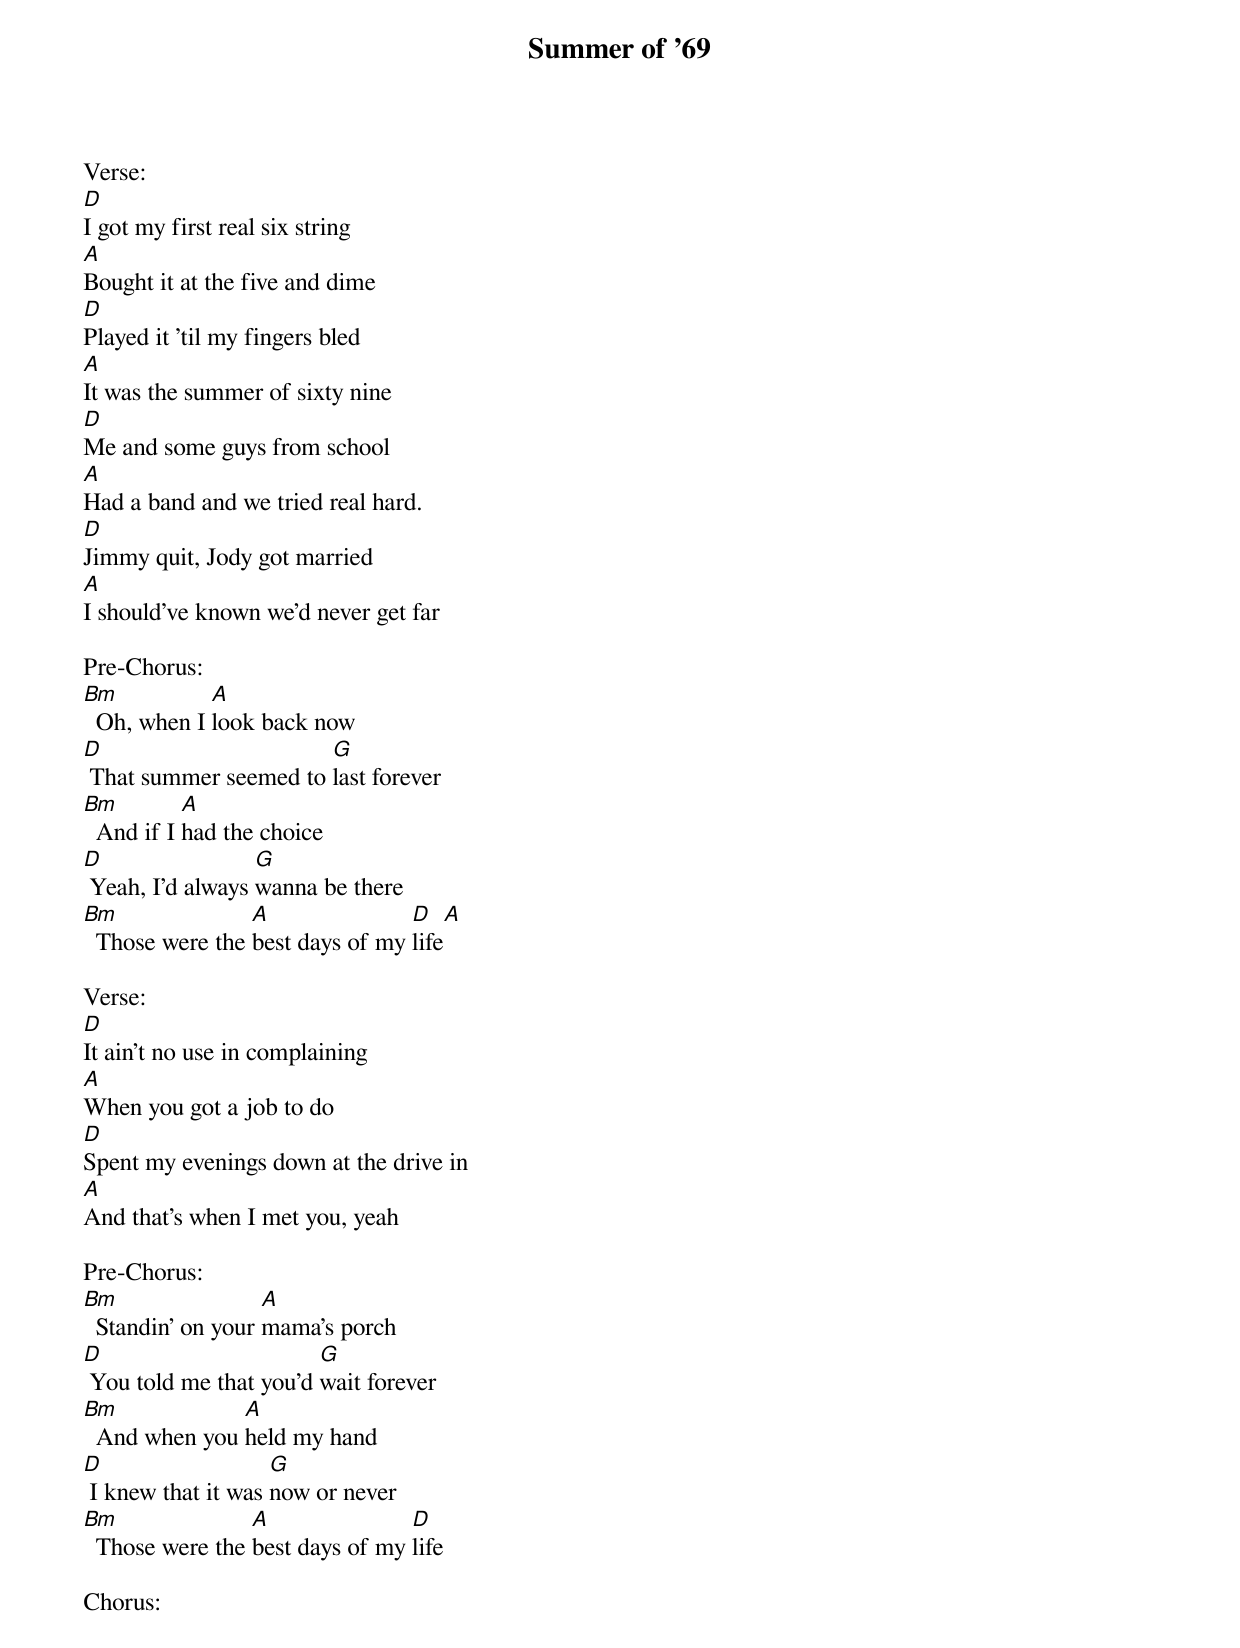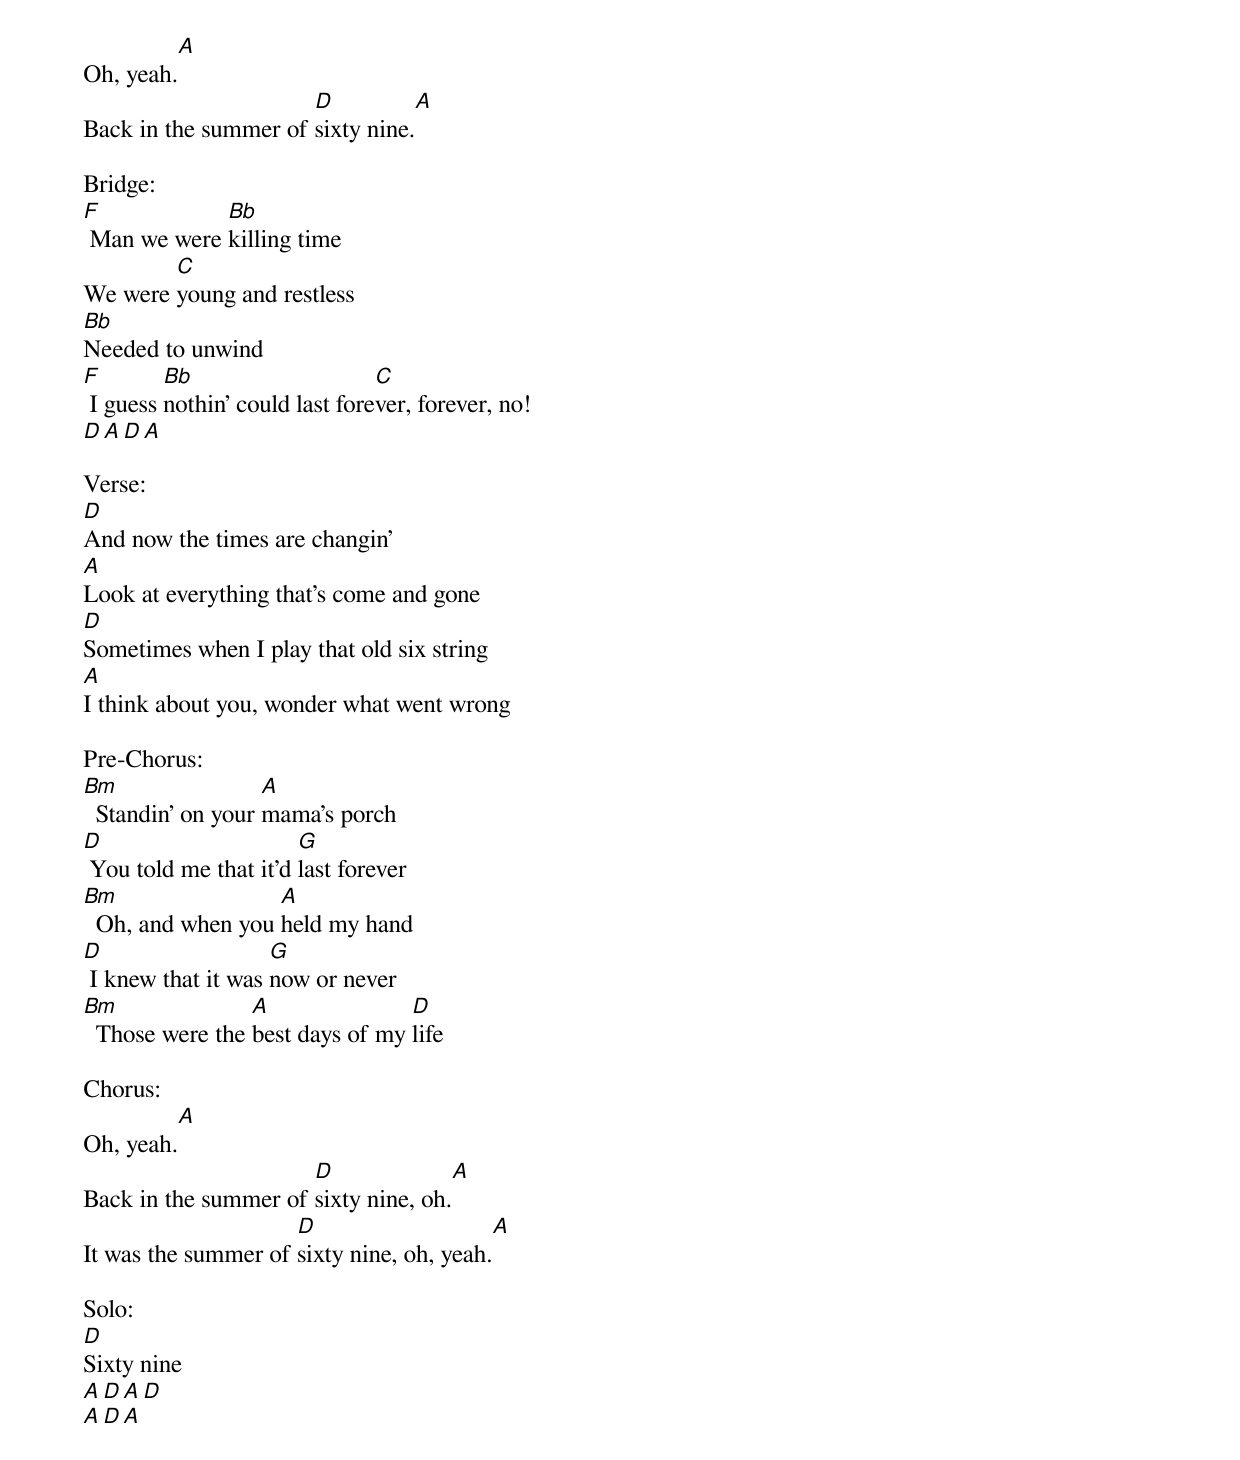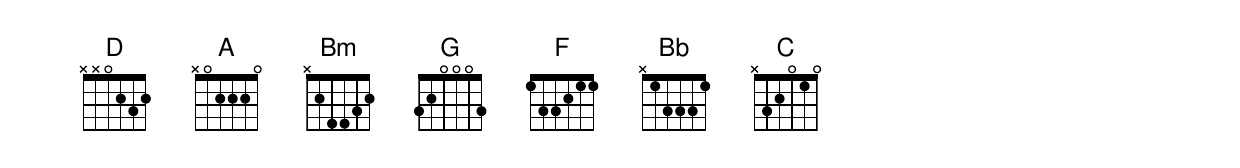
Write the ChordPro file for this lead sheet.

{title:Summer of '69}
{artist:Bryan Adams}
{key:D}
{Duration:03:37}
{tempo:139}
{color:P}

Verse:
[D]I got my first real six string
[A]Bought it at the five and dime
[D]Played it 'til my fingers bled
[A]It was the summer of sixty nine
[D]Me and some guys from school
[A]Had a band and we tried real hard.
[D]Jimmy quit, Jody got married
[A]I should've known we'd never get far

Pre-Chorus:
[Bm]  Oh, when I [A]look back now
[D] That summer seemed to [G]last forever
[Bm]  And if I [A]had the choice
[D] Yeah, I'd always [G]wanna be there
[Bm]  Those were the [A]best days of my [D]life[A]

Verse:
[D]It ain't no use in complaining
[A]When you got a job to do
[D]Spent my evenings down at the drive in
[A]And that's when I met you, yeah

Pre-Chorus:
[Bm]  Standin' on your [A]mama's porch
[D] You told me that you'd [G]wait forever
[Bm]  And when you [A]held my hand
[D] I knew that it was [G]now or never
[Bm]  Those were the [A]best days of my [D]life

Chorus:
Oh, yeah.[A]
Back in the summer of [D]sixty nine.[A]

Bridge:
[F] Man we were [Bb]killing time
We were [C]young and restless
[Bb]Needed to unwind
[F] I guess [Bb]nothin' could last fore[C]ver, forever, no!
[D][A][D][A]

Verse:
[D]And now the times are changin'
[A]Look at everything that's come and gone
[D]Sometimes when I play that old six string
[A]I think about you, wonder what went wrong

Pre-Chorus:
[Bm]  Standin' on your [A]mama's porch
[D] You told me that it'd [G]last forever
[Bm]  Oh, and when you [A]held my hand
[D] I knew that it was [G]now or never
[Bm]  Those were the [A]best days of my [D]life

Chorus:
Oh, yeah.[A]
Back in the summer of [D]sixty nine, oh.[A]
It was the summer of [D]sixty nine, oh, yeah.[A]

Solo:
[D]Sixty nine
[A][D][A][D]
[A][D][A]
